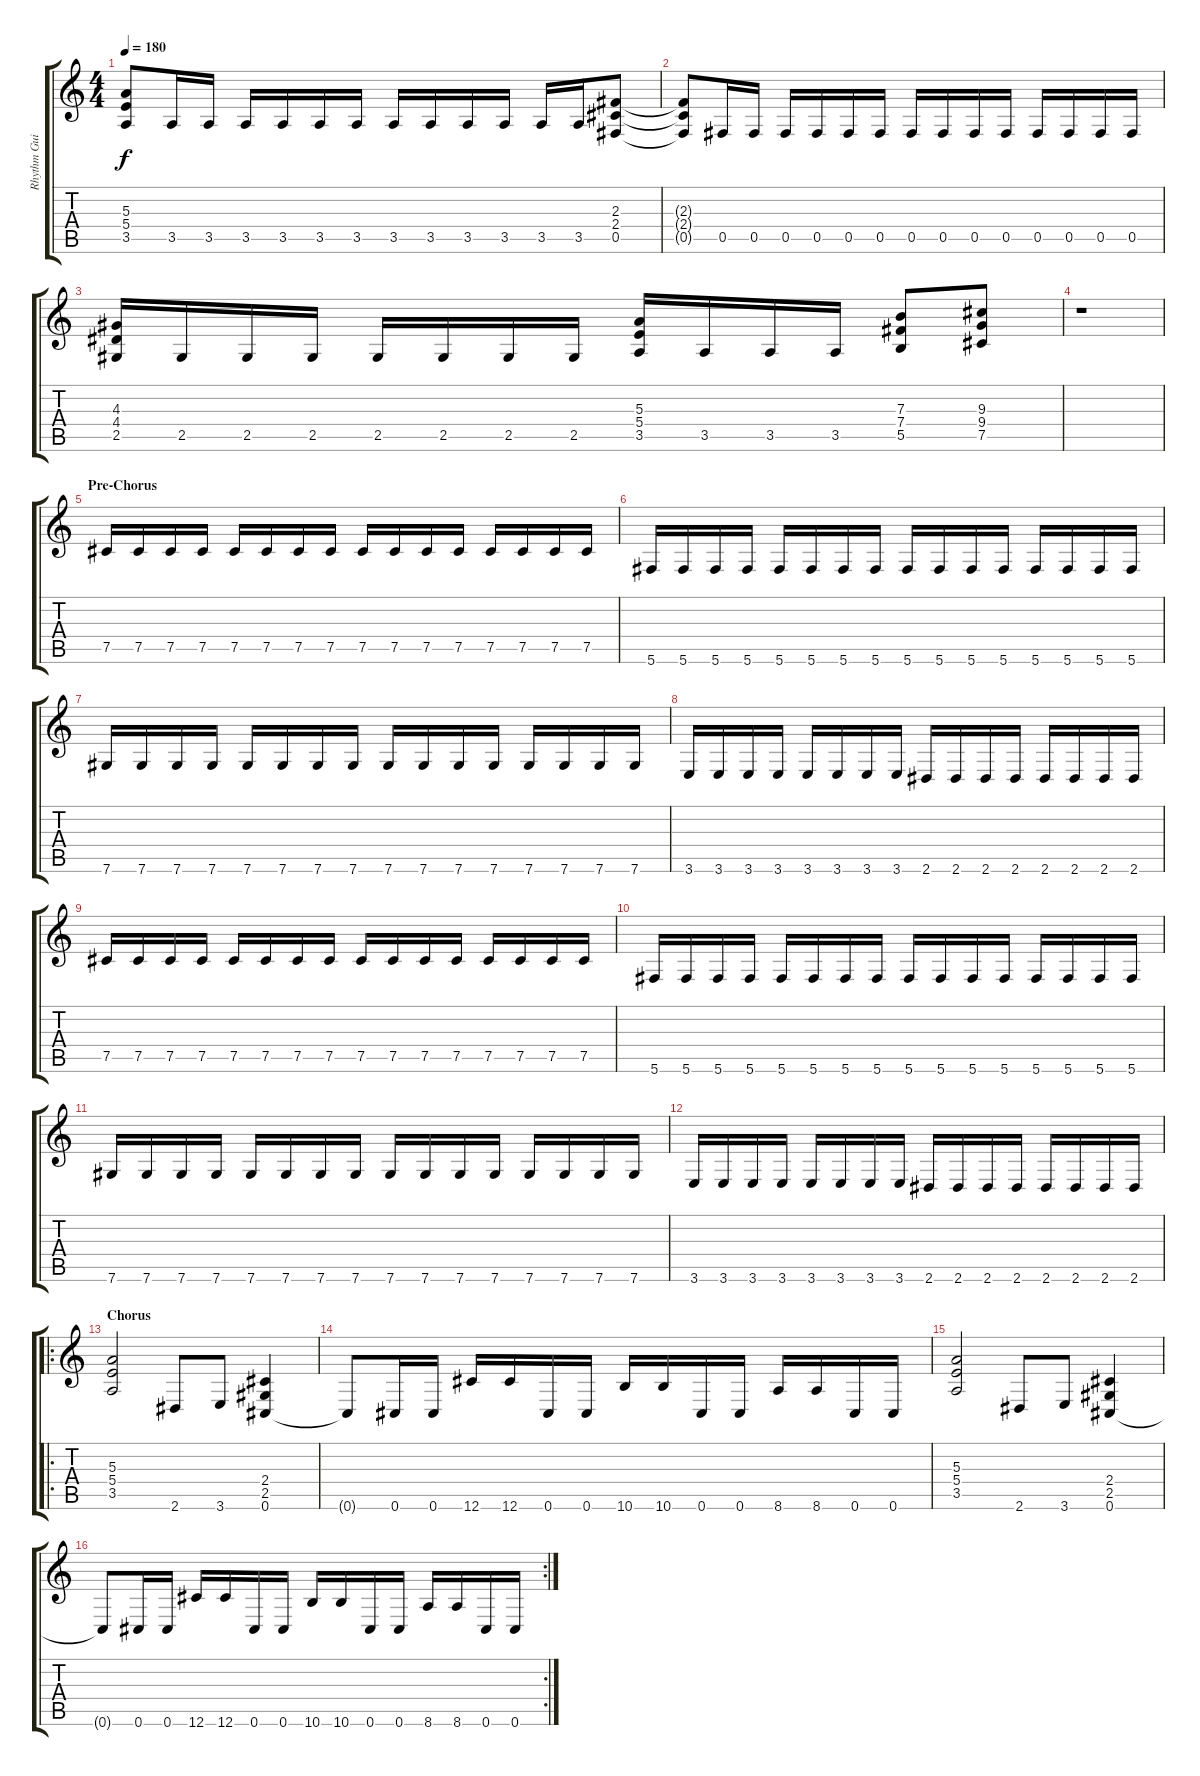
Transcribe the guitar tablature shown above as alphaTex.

\track ("Rhythm Guitar" "Rhythm Gui") {instrument distortionguitar}
\staff {score tabs}
\tuning (Db4 Ab3 E3 B2 Gb2 Db2) {hide}
\ts (4 4)
\tempo 180
\clef g2
\ks c
(5.3{t} 5.4{t} 3.5{t}).8{dy f} 3.5.16 3.5.16 3.5.16 3.5.16 3.5.16 3.5.16 3.5.16 3.5.16 3.5.16 3.5.16 3.5.16 3.5.16 (2.3 2.4 0.5).8 |
(2.3{t} 2.4{t} 0.5{t}).8 0.5.16 0.5.16 0.5.16 0.5.16 0.5.16 0.5.16 0.5.16 0.5.16 0.5.16 0.5.16 0.5.16 0.5.16 0.5.16 0.5.16 |
(4.3 4.4 2.5).16 2.5.16 2.5.16 2.5.16 2.5.16 2.5.16 2.5.16 2.5.16 (5.3 5.4 3.5).16 3.5.16 3.5.16 3.5.16 (7.3 7.4 5.5).8 (9.3 9.4 7.5).8 |
r.1 |
\section ("" "Pre-Chorus")
7.5.16 7.5.16 7.5.16 7.5.16 7.5.16 7.5.16 7.5.16 7.5.16 7.5.16 7.5.16 7.5.16 7.5.16 7.5.16 7.5.16 7.5.16 7.5.16 |
5.6.16 5.6.16 5.6.16 5.6.16 5.6.16 5.6.16 5.6.16 5.6.16 5.6.16 5.6.16 5.6.16 5.6.16 5.6.16 5.6.16 5.6.16 5.6.16 |
7.6.16 7.6.16 7.6.16 7.6.16 7.6.16 7.6.16 7.6.16 7.6.16 7.6.16 7.6.16 7.6.16 7.6.16 7.6.16 7.6.16 7.6.16 7.6.16 |
3.6.16 3.6.16 3.6.16 3.6.16 3.6.16 3.6.16 3.6.16 3.6.16 2.6.16 2.6.16 2.6.16 2.6.16 2.6.16 2.6.16 2.6.16 2.6.16 |
7.5.16 7.5.16 7.5.16 7.5.16 7.5.16 7.5.16 7.5.16 7.5.16 7.5.16 7.5.16 7.5.16 7.5.16 7.5.16 7.5.16 7.5.16 7.5.16 |
5.6.16 5.6.16 5.6.16 5.6.16 5.6.16 5.6.16 5.6.16 5.6.16 5.6.16 5.6.16 5.6.16 5.6.16 5.6.16 5.6.16 5.6.16 5.6.16 |
7.6.16 7.6.16 7.6.16 7.6.16 7.6.16 7.6.16 7.6.16 7.6.16 7.6.16 7.6.16 7.6.16 7.6.16 7.6.16 7.6.16 7.6.16 7.6.16 |
3.6.16 3.6.16 3.6.16 3.6.16 3.6.16 3.6.16 3.6.16 3.6.16 2.6.16 2.6.16 2.6.16 2.6.16 2.6.16 2.6.16 2.6.16 2.6.16 |
\ro
\section ("" "Chorus")
(5.3 5.4 3.5).2 2.6.8 3.6.8 (2.4 2.5 0.6).4 |
0.6{t}.8 0.6.16 0.6.16 12.6.16 12.6.16 0.6.16 0.6.16 10.6.16 10.6.16 0.6.16 0.6.16 8.6.16 8.6.16 0.6.16 0.6.16 |
(5.3 5.4 3.5).2 2.6.8 3.6.8 (2.4 2.5 0.6).4 |
\rc 2
0.6{t}.8 0.6.16 0.6.16 12.6.16 12.6.16 0.6.16 0.6.16 10.6.16 10.6.16 0.6.16 0.6.16 8.6.16 8.6.16 0.6.16 0.6.16
